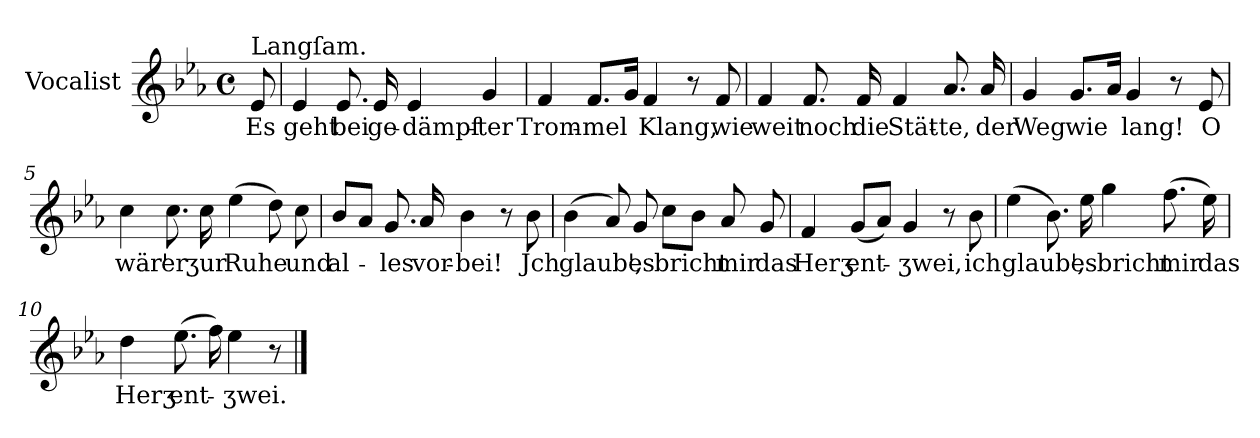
**kern	**text
*part1	*part1
*staff1	*staff1
*I"Vocalist	*
*clefG2	*
*k[b-e-a-]	*
*E-:	*
*M4/4	*
*met(c)	*
=	=
!LO:TX:a:t=Langſam.	!
8e-	Es
=1	=1
4e-	geht
8.e-	bei
16e-	ge-
4e-	-dämpf-
4g	-ter
=2	=2
4f	Trom-
8.fL	-mel
16gJk	.
4f	Klang,
8r	.
8f	wie
=3	=3
4f	weit
8.f	noch
16f	die
4f	Stät-
8.a-	-te,
16a-	der
=4	=4
4g	Weg
8.gL	wie
16a-Jk	.
4g	lang!
8r	.
8e-	O
=5	=5
4cc	wär'
8.cc	er
16cc	ʒur
(4ee-	Ruhe
8dd)	.
8cc	und
=6	=6
8b-L	al-
8a-J	.
8.g	-les
16a-	vor-
4b-	-bei!
8r	.
8b-	Jch
=7	=7
(4b-	glaub',
8a-)	.
8g	es
8ccL	bricht
8b-J	.
8a-	mir
8g	das
=8	=8
4f	Herʒ
(8gL	ent-
8a-J)	.
4g	-ʒwei,
8r	.
8b-	ich
=9	=9
(4ee-	glaub',
8.b-)	.
16ee-	es
4gg	bricht
(8.ff	mir
16ee-)	das
=10	=10
4dd	Herʒ
(8.ee-	ent-
16ff)	.
4ee-	-ʒwei.
8r	.
==	==
*-	*-
